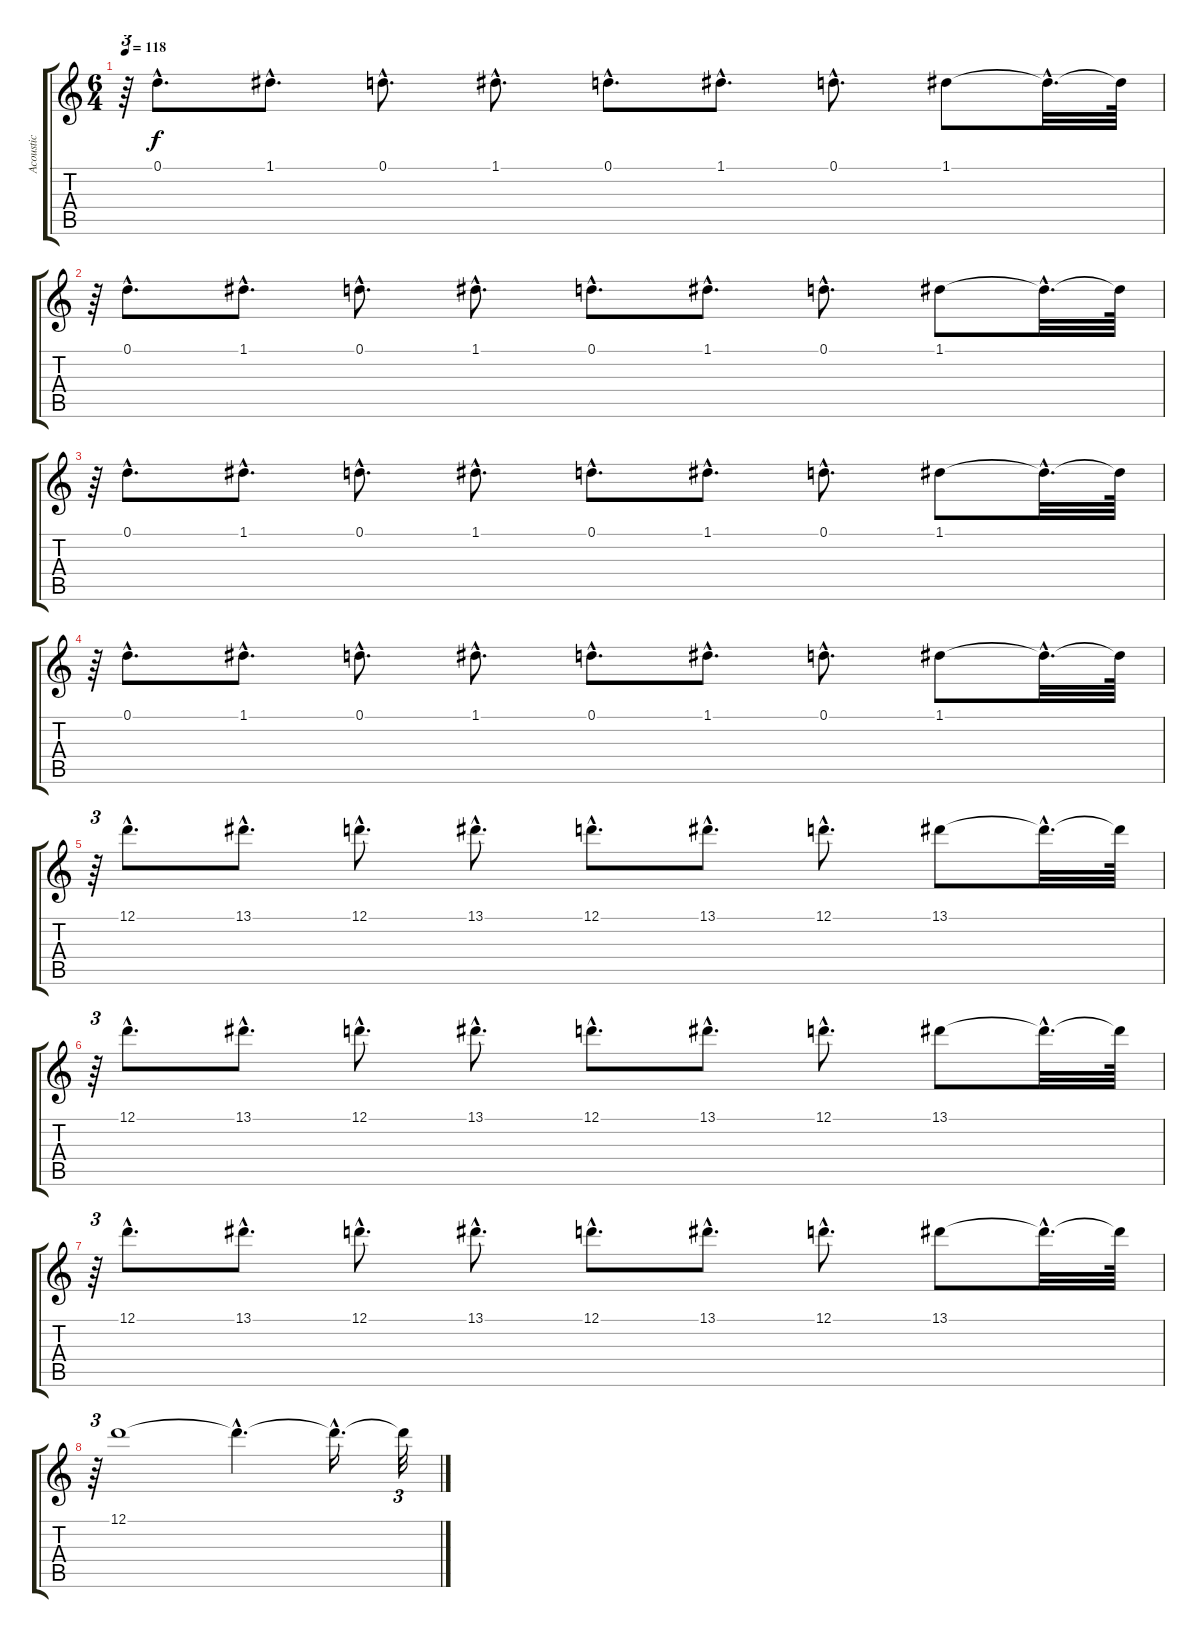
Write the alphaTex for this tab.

\track ("Acoustic" "Acoustic") {instrument acousticguitarsteel}
\staff {score tabs}
\tuning (D4 A3 F3 C3 G2 D2) {hide}
\ts (6 4)
\tempo 118
\clef g2
\ks c
r.64{tu (3 2) dy f} 0.1{hac}.8{d} 1.1{hac}.8{d} 0.1{hac}.8{d} 1.1{hac}.8{d} 0.1{hac}.8{d} 1.1{hac}.8{d} 0.1{hac}.8{d} 1.1.8 1.1{hac t}.32{d} 1.1{t}.64 |
r.64{tu (3 2)} 0.1{hac}.8{d} 1.1{hac}.8{d} 0.1{hac}.8{d} 1.1{hac}.8{d} 0.1{hac}.8{d} 1.1{hac}.8{d} 0.1{hac}.8{d} 1.1.8 1.1{hac t}.32{d} 1.1{t}.64 |
r.64{tu (3 2)} 0.1{hac}.8{d} 1.1{hac}.8{d} 0.1{hac}.8{d} 1.1{hac}.8{d} 0.1{hac}.8{d} 1.1{hac}.8{d} 0.1{hac}.8{d} 1.1.8 1.1{hac t}.32{d} 1.1{t}.64 |
r.64{tu (3 2)} 0.1{hac}.8{d} 1.1{hac}.8{d} 0.1{hac}.8{d} 1.1{hac}.8{d} 0.1{hac}.8{d} 1.1{hac}.8{d} 0.1{hac}.8{d} 1.1.8 1.1{hac t}.32{d} 1.1{t}.64 |
r.64{tu (3 2)} 12.1{hac}.8{d} 13.1{hac}.8{d} 12.1{hac}.8{d} 13.1{hac}.8{d} 12.1{hac}.8{d} 13.1{hac}.8{d} 12.1{hac}.8{d} 13.1.8 13.1{hac t}.32{d} 13.1{t}.64 |
r.64{tu (3 2)} 12.1{hac}.8{d} 13.1{hac}.8{d} 12.1{hac}.8{d} 13.1{hac}.8{d} 12.1{hac}.8{d} 13.1{hac}.8{d} 12.1{hac}.8{d} 13.1.8 13.1{hac t}.32{d} 13.1{t}.64 |
r.64{tu (3 2)} 12.1{hac}.8{d} 13.1{hac}.8{d} 12.1{hac}.8{d} 13.1{hac}.8{d} 12.1{hac}.8{d} 13.1{hac}.8{d} 12.1{hac}.8{d} 13.1.8 13.1{hac t}.32{d} 13.1{t}.64 |
r.64{tu (3 2)} 12.1.1 12.1{hac t}.4{d} 12.1{hac t}.16{d} 12.1{t}.32{tu (3 2)}
